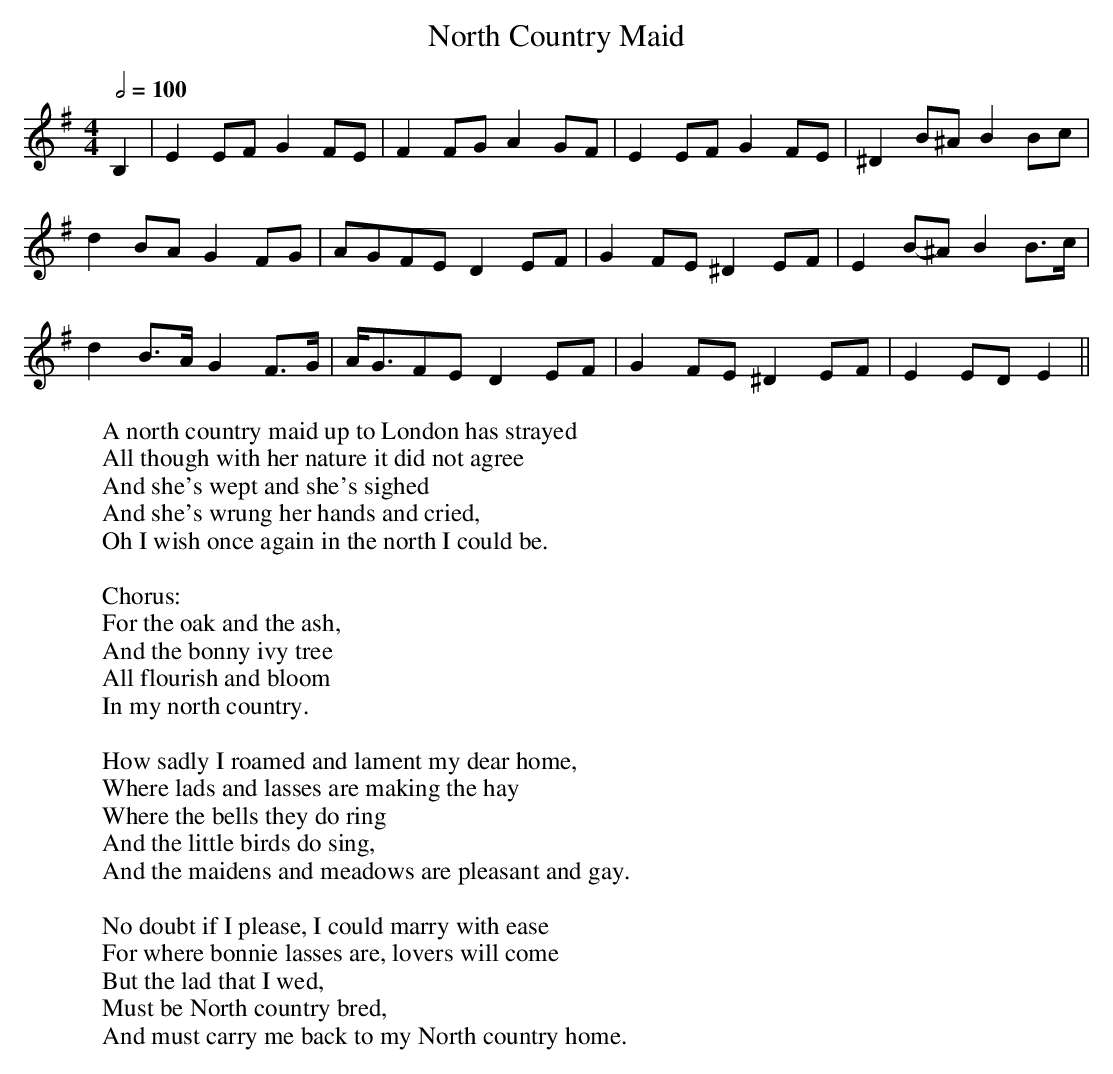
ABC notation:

X:1
T:North Country Maid
M:4/4
L:1/8
Q:2/4=100
W:A north country maid up to London has strayed
W:All though with her nature it did not agree
W:And she's wept and she's sighed
W:And she's wrung her hands and cried,
W:Oh I wish once again in the north I could be.
W:
W:  Chorus:
W:  For the oak and the ash,
W:  And the bonny ivy tree
W:  All flourish and bloom
W:  In my north country.
W:
W:How sadly I roamed and lament my dear home,
W:Where lads and lasses are making the hay
W:Where the bells they do ring
W:And the little birds do sing,
W:And the maidens and meadows are pleasant and gay.
W:
W:No doubt if I please, I could marry with ease
W:For where bonnie lasses are, lovers will come
W:But the lad that I wed,
W:Must be North country bred,
W:And must carry me back to my North country home.
K:G
B,2|E2EF G2FE|F2FG A2G-F|E2EF G2FE|^D2B^A B2B-c|
d2BA G2FG|AGFE D2EF|G2FE ^D2EF|E2B-^A B2B3/2c/|
d2B3/2A/ G2F3/2G/|A/G3/2FE D2E-F|G2FE ^D2EF|E2E-D E2||
